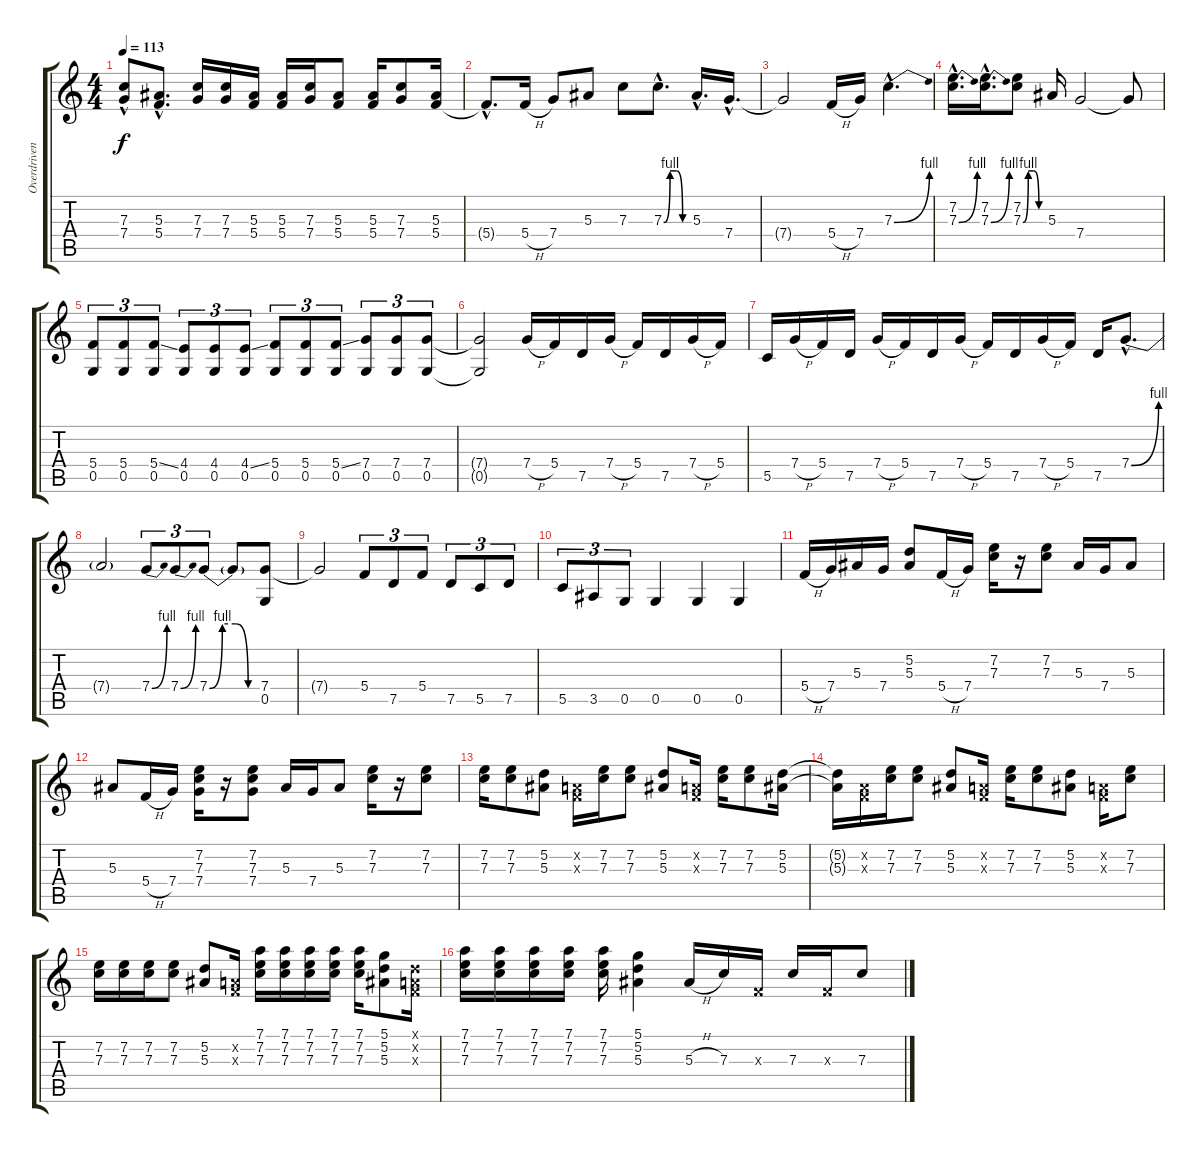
\track ("Overdriven Guitar" "Overdriven") {instrument overdrivenguitar}
\staff {score tabs}
\tuning (D4 A3 F3 C3 G2 D2) {hide}
\ts (4 4)
\tempo 113
\clef g2
\ks c
(7.3 7.4{hac}).8{dy f} (5.3{hac} 5.4{hac}).8{d} (7.3 7.4).16 (7.3 7.4).16 (5.3 5.4).16 (5.3 5.4).16 (7.3 7.4).16 (5.3 5.4).8 (5.3 5.4).16 (7.3 7.4).8 (5.3 5.4).16 |
5.4{hac t}.8{d} 5.4{h}.16 7.4.8 5.3.8 7.3.8 7.3{be (custom 0 0 15 4 30 4 45 0 60 0) hac}.8{d} 5.3{hac}.16{d} 7.4{hac}.16{d} |
7.4{t}.2 5.4{h}.16 7.4.16 7.3{be (bend 0 0 60 4) hac}.4{d} |
(7.2{hac} 7.3{be (bend 0 0 60 4) hac}).16{d} (7.2{hac} 7.3{be (bend 0 0 60 4) hac}).16{d} (7.2 7.3{be (custom 0 0 15 4 30 4 45 0 60 0)}).8 5.3.16 7.4.2 7.4{t}.8 |
(5.4 0.5).8{tu (3 2)} (5.4 0.5).8{tu (3 2)} (5.4{ss} 0.5).8{tu (3 2)} (4.4 0.5).8{tu (3 2)} (4.4 0.5).8{tu (3 2)} (4.4{ss} 0.5).8{tu (3 2)} (5.4 0.5).8{tu (3 2)} (5.4 0.5).8{tu (3 2)} (5.4{ss} 0.5).8{tu (3 2)} (7.4 0.5).8{tu (3 2)} (7.4 0.5).8{tu (3 2)} (7.4 0.5).8{tu (3 2)} |
(7.4{t} 0.5{t}).2 7.4{h}.16 5.4.16 7.5.16 7.4{h}.16 5.4.16 7.5.16 7.4{h}.16 5.4.16 |
5.5.16 7.4{h}.16 5.4.16 7.5.16 7.4{h}.16 5.4.16 7.5.16 7.4{h}.16 5.4.16 7.5.16 7.4{h}.16 5.4.16 7.5.16 7.4{be (bend 0 0 60 4) hac}.8{d} |
7.4{t}.2 7.4{be (bend 0 0 60 4)}.8{tu (3 2)} 7.4{be (bend 0 0 60 4)}.8{tu (3 2)} 7.4{be (custom 0 0 15 4 30 4 45 0 60 0)}.8{tu (3 2)} 7.4{t}.8 (7.4 0.5).8 |
7.4{t}.2 5.4.8{tu (3 2)} 7.5.8{tu (3 2)} 5.4.8{tu (3 2)} 7.5.8{tu (3 2)} 5.5.8{tu (3 2)} 7.5.8{tu (3 2)} |
5.5.8{tu (3 2)} 3.5.8{tu (3 2)} 0.5.8{tu (3 2)} 0.5.4 0.5.4 0.5.4 |
5.4{h}.16 7.4.16 5.3.16 7.4.16 (5.2 5.3).8 5.4{h}.16 7.4.16 (7.2 7.3).16 r.16 (7.2 7.3).8 5.3.16 7.4.16 5.3.8 |
5.3.8 5.4{h}.16 7.4.16 (7.2 7.3 7.4).16 r.16 (7.2 7.3 7.4).8 5.3.16 7.4.16 5.3.8 (7.2 7.3).16 r.16 (7.2 7.3).8 |
(7.2 7.3).16 (7.2 7.3).8 (5.2 5.3).8 (0.2{x} 0.3{x}).16 (7.2 7.3).16 (7.2 7.3).8 (5.2 5.3).8 (0.2{x} 0.3{x}).16 (7.2 7.3).16 (7.2 7.3).8 (5.2 5.3).16 |
(5.2{t} 5.3{t}).16 (0.2{x} 0.3{x}).16 (7.2 7.3).16 (7.2 7.3).8 (5.2 5.3).8 (0.2{x} 0.3{x}).16 (7.2 7.3).16 (7.2 7.3).8 (5.2 5.3).8 (0.2{x} 0.3{x}).16 (7.2 7.3).8 |
(7.2 7.3).16 (7.2 7.3).16 (7.2 7.3).16 (7.2 7.3).8 (5.2 5.3).8 (0.2{x} 0.3{x}).16 (7.1 7.2 7.3).16 (7.1 7.2 7.3).16 (7.1 7.2 7.3).16 (7.1 7.2 7.3).16 (7.1 7.2 7.3).16 (5.1 5.2 5.3).8 (0.1{x} 0.2{x} 0.3{x}).16 |
(7.1 7.2 7.3).16 (7.1 7.2 7.3).16 (7.1 7.2 7.3).16 (7.1 7.2 7.3).16 (7.1 7.2 7.3).16 (5.1 5.2 5.3).4 5.3{h}.16 7.3.16 0.3{x}.16 7.3.16 0.3{x}.16 7.3.8
